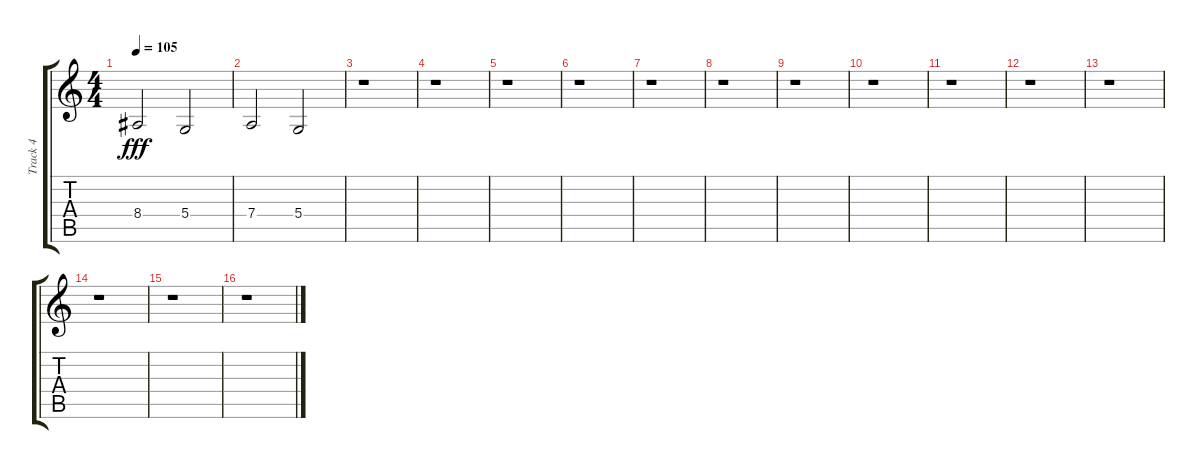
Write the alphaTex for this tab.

\track ("Track 4" "Track 4") {instrument stringensemble1}
\staff {score tabs}
\tuning (E4 B3 G3 D3 A2 E2) {hide}
\ts (4 4)
\tempo 105
\clef g2
\ks c
8.4.2{dy fff} 5.4.2 |
7.4.2 5.4.2 |
r.1 |
r.1 |
r.1 |
r.1 |
r.1 |
r.1 |
r.1 |
r.1 |
r.1 |
r.1 |
r.1 |
r.1 |
r.1 |
r.1
